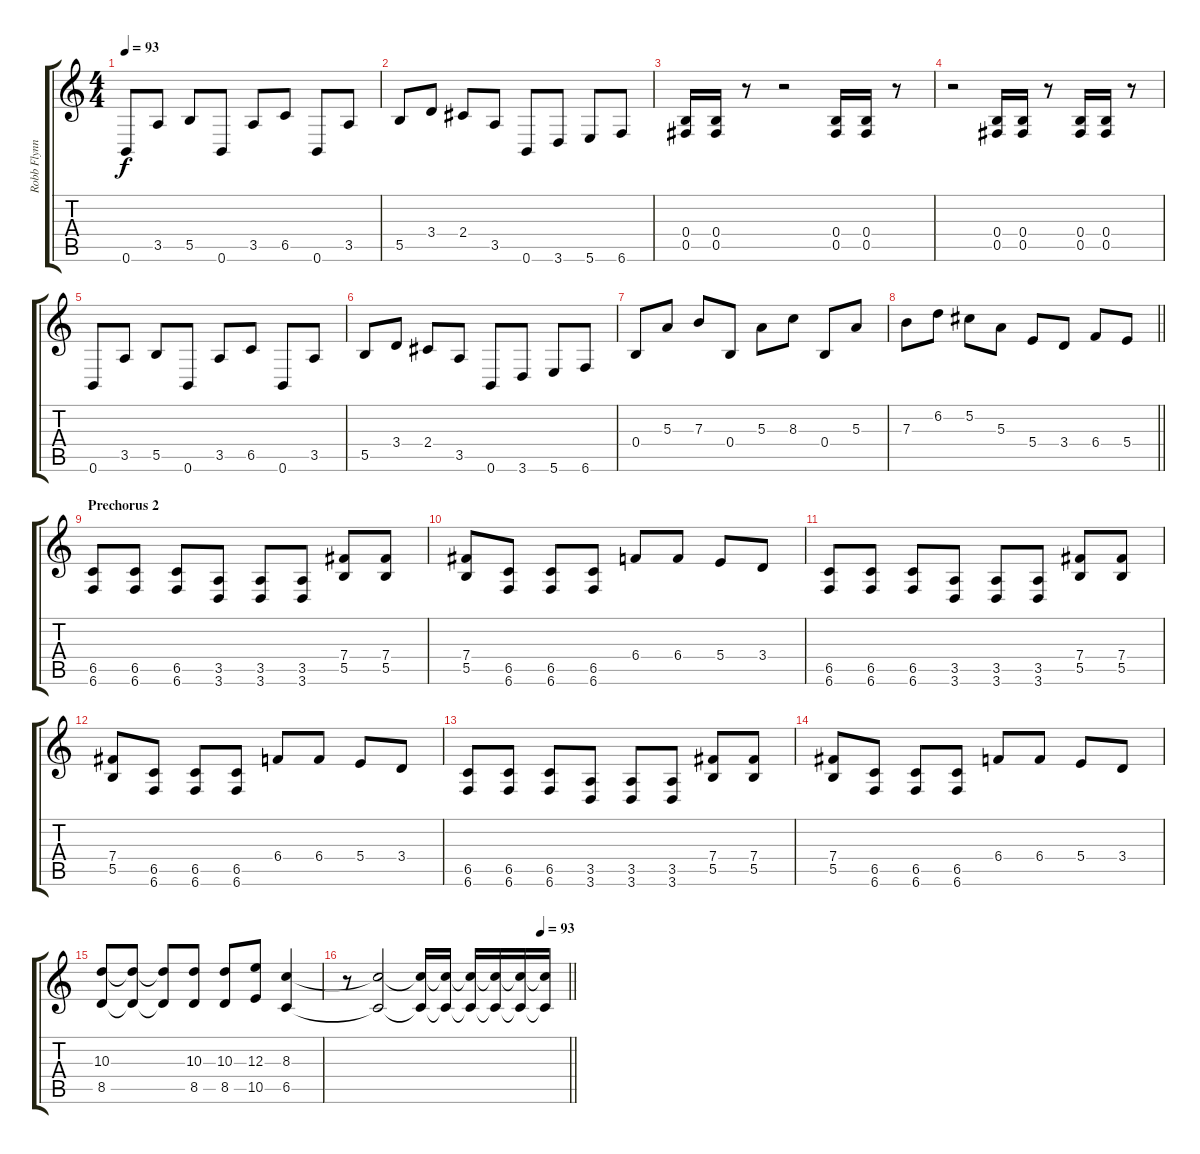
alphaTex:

\track ("Robb Flynn" "Robb Flynn") {instrument distortionguitar}
\staff {score tabs}
\tuning (Db4 Ab3 E3 B2 Gb2 B1) {hide}
\ts (4 4)
\tempo 93
\clef g2
\ks c
0.6.8{dy f} 3.5.8 5.5.8 0.6.8 3.5.8 6.5.8 0.6.8 3.5.8 |
5.5.8 3.4.8 2.4.8 3.5.8 0.6.8 3.6.8 5.6.8 6.6.8 |
(0.4 0.5).16 (0.4 0.5).16 r.8 r.2 (0.4 0.5).16 (0.4 0.5).16 r.8 |
r.2 (0.4 0.5).16 (0.4 0.5).16 r.8 (0.4 0.5).16 (0.4 0.5).16 r.8 |
0.6.8 3.5.8 5.5.8 0.6.8 3.5.8 6.5.8 0.6.8 3.5.8 |
5.5.8 3.4.8 2.4.8 3.5.8 0.6.8 3.6.8 5.6.8 6.6.8 |
0.4.8 5.3.8 7.3.8 0.4.8 5.3.8 8.3.8 0.4.8 5.3.8 |
\barLineRight lightlight
7.3.8 6.2.8 5.2.8 5.3.8 5.4.8 3.4.8 6.4.8 5.4.8 |
\section ("" "Prechorus 2")
(6.5 6.6).8 (6.5 6.6).8 (6.5 6.6).8 (3.5 3.6).8 (3.5 3.6).8 (3.5 3.6).8 (7.4 5.5).8 (7.4 5.5).8 |
(7.4 5.5).8 (6.5 6.6).8 (6.5 6.6).8 (6.5 6.6).8 6.4.8 6.4.8 5.4.8 3.4.8 |
(6.5 6.6).8 (6.5 6.6).8 (6.5 6.6).8 (3.5 3.6).8 (3.5 3.6).8 (3.5 3.6).8 (7.4 5.5).8 (7.4 5.5).8 |
(7.4 5.5).8 (6.5 6.6).8 (6.5 6.6).8 (6.5 6.6).8 6.4.8 6.4.8 5.4.8 3.4.8 |
(6.5 6.6).8 (6.5 6.6).8 (6.5 6.6).8 (3.5 3.6).8 (3.5 3.6).8 (3.5 3.6).8 (7.4 5.5).8 (7.4 5.5).8 |
(7.4 5.5).8 (6.5 6.6).8 (6.5 6.6).8 (6.5 6.6).8 6.4.8 6.4.8 5.4.8 3.4.8 |
(10.3 8.5).8 (10.3{t} 8.5{t}).8 (10.3{t} 8.5{t}).8 (10.3 8.5).8 (10.3 8.5).8 (12.3 10.5).8 (8.3 6.5).4 |
\tempo (93 0.875)
\barLineRight lightlight
r.8 (8.3{t} 6.5{t}).2 (8.3{t} 6.5{t}).16 (8.3{t} 6.5{t}).16 (8.3{t} 6.5{t}).16 (8.3{t} 6.5{t}).16 (8.3{t} 6.5{t}).16 (8.3{t} 6.5{t}).16
